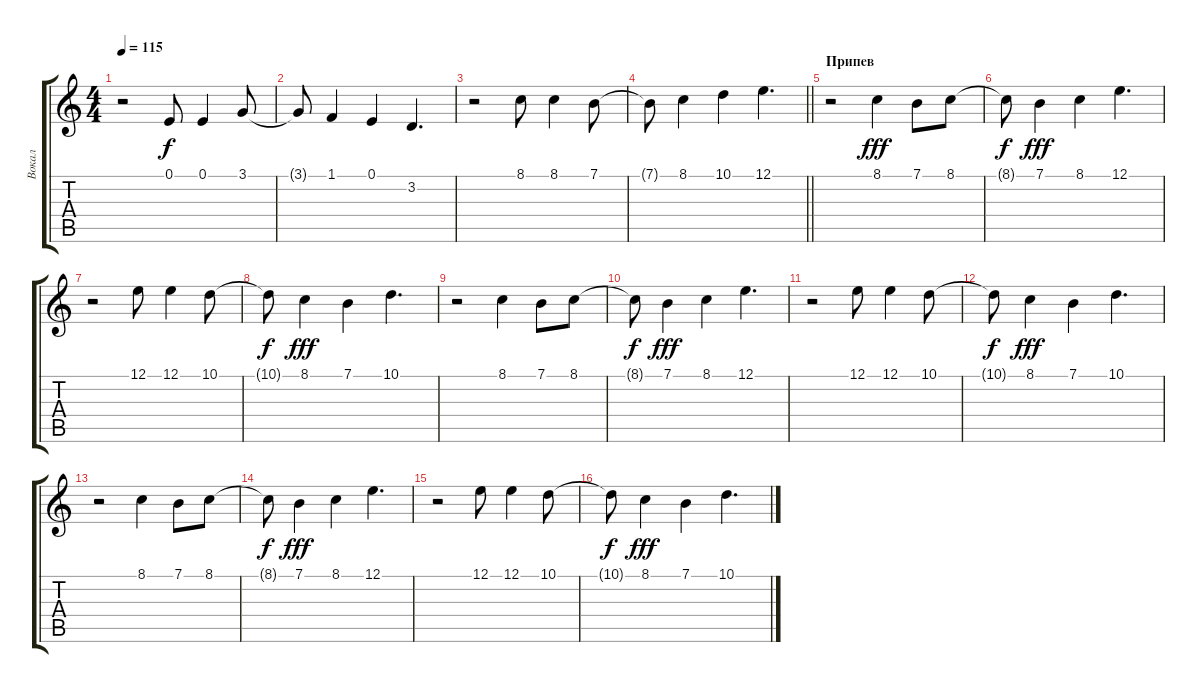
\track ("Вокал" "Вокал") {instrument fx1rain}
\staff {score tabs}
\tuning (E4 B3 G3 D3 A2 E2) {hide}
\ts (4 4)
\tempo 115
\clef g2
\ks c
r.2{dy f} 0.1.8 0.1.4 3.1.8 |
3.1{t}.8 1.1.4 0.1.4 3.2.4{d} |
r.2 8.1.8 8.1.4 7.1.8 |
\barLineRight lightlight
7.1{t}.8 8.1.4 10.1.4 12.1.4{d} |
\section ("" "Припев")
r.2 8.1.4{dy fff} 7.1.8 8.1.8 |
8.1{t}.8{dy f} 7.1.4{dy fff} 8.1.4 12.1.4{d} |
r.2 12.1.8 12.1.4 10.1.8 |
10.1{t}.8{dy f} 8.1.4{dy fff} 7.1.4 10.1.4{d} |
r.2 8.1.4 7.1.8 8.1.8 |
8.1{t}.8{dy f} 7.1.4{dy fff} 8.1.4 12.1.4{d} |
r.2 12.1.8 12.1.4 10.1.8 |
10.1{t}.8{dy f} 8.1.4{dy fff} 7.1.4 10.1.4{d} |
r.2 8.1.4 7.1.8 8.1.8 |
8.1{t}.8{dy f} 7.1.4{dy fff} 8.1.4 12.1.4{d} |
r.2 12.1.8 12.1.4 10.1.8 |
10.1{t}.8{dy f} 8.1.4{dy fff} 7.1.4 10.1.4{d}
